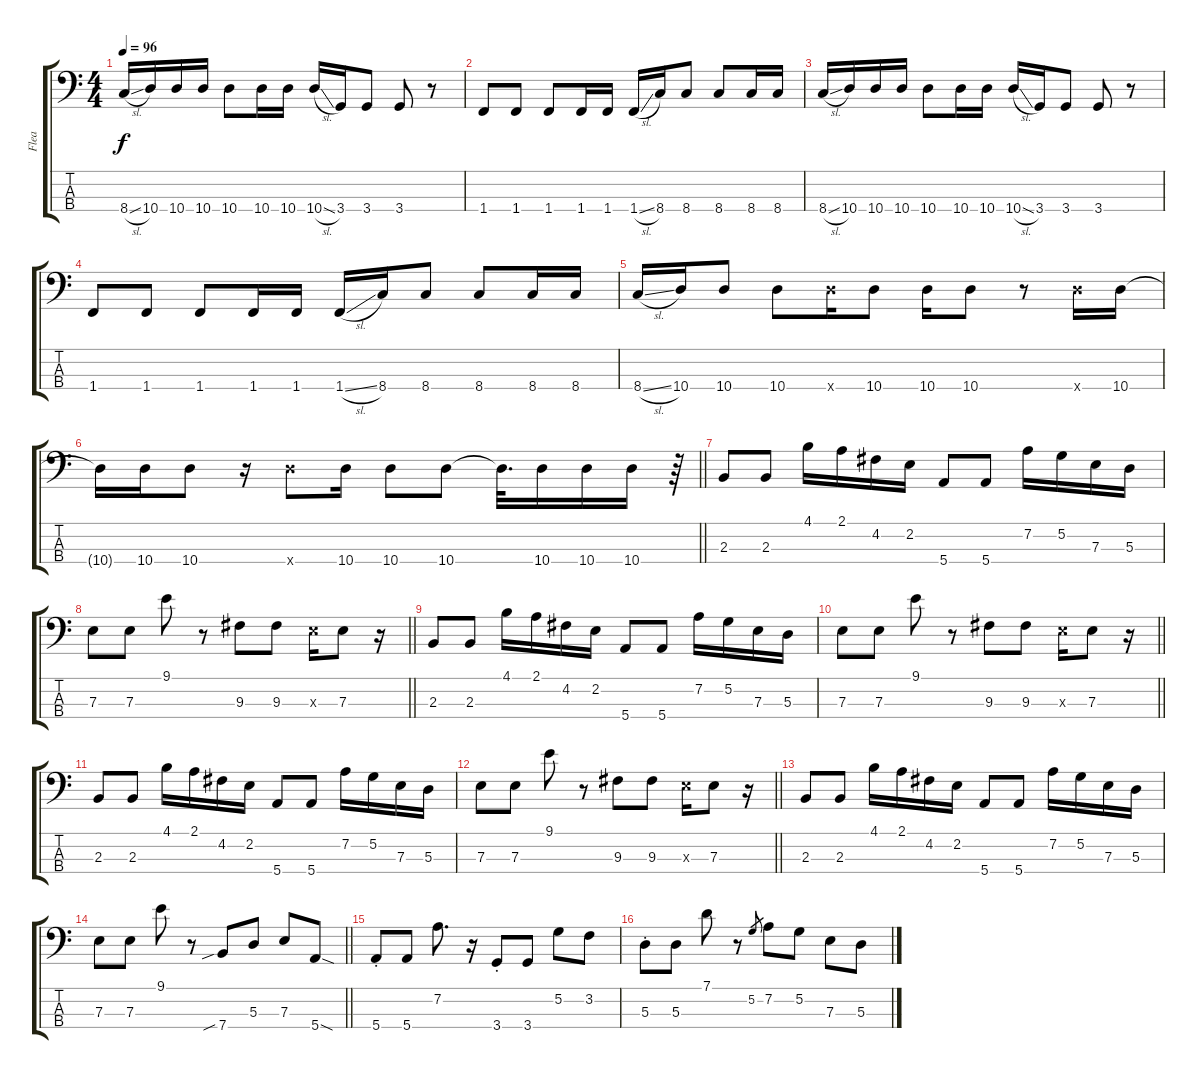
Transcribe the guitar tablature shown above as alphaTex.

\track ("Flea" "Flea") {instrument electricbassfinger}
\staff {score tabs}
\tuning (G2 D2 A1 E1) {hide}
\ts (4 4)
\tempo 96
\clef f4
\ks c
8.4{sl}.16{dy f} 10.4.16 10.4.16 10.4.16 10.4.8 10.4.16 10.4.16 10.4{sl}.16 3.4.16 3.4.8 3.4.8 r.8 |
1.4.8 1.4.8 1.4.8 1.4.16 1.4.16 1.4{sl}.16 8.4.16 8.4.8 8.4.8 8.4.16 8.4.16 |
8.4{sl}.16 10.4.16 10.4.16 10.4.16 10.4.8 10.4.16 10.4.16 10.4{sl}.16 3.4.16 3.4.8 3.4.8 r.8 |
1.4.8 1.4.8 1.4.8 1.4.16 1.4.16 1.4{sl}.16 8.4.16 8.4.8 8.4.8 8.4.16 8.4.16 |
8.4{sl}.16 10.4.16 10.4.8 10.4.8 10.4{x}.16 10.4.8 10.4.16 10.4.8 r.8 10.4{x}.16 10.4.16 |
\barLineRight lightlight
10.4{t}.16 10.4.16 10.4.8 r.16 10.4{x}.8 10.4.16 10.4.8 10.4.8 10.4{t}.32{d} 10.4.16 10.4.16 10.4.16 r.64 |
2.3.8 2.3.8 4.1.16 2.1.16 4.2.16 2.2.16 5.4.8 5.4.8 7.2.16 5.2.16 7.3.16 5.3.16 |
\barLineRight lightlight
7.3.8 7.3.8 9.1.8 r.8 9.3.8 9.3.8 7.3{x}.16 7.3.8 r.16 |
2.3.8 2.3.8 4.1.16 2.1.16 4.2.16 2.2.16 5.4.8 5.4.8 7.2.16 5.2.16 7.3.16 5.3.16 |
\barLineRight lightlight
7.3.8 7.3.8 9.1.8 r.8 9.3.8 9.3.8 7.3{x}.16 7.3.8 r.16 |
2.3.8 2.3.8 4.1.16 2.1.16 4.2.16 2.2.16 5.4.8 5.4.8 7.2.16 5.2.16 7.3.16 5.3.16 |
\barLineRight lightlight
7.3.8 7.3.8 9.1.8 r.8 9.3.8 9.3.8 7.3{x}.16 7.3.8 r.16 |
2.3.8 2.3.8 4.1.16 2.1.16 4.2.16 2.2.16 5.4.8 5.4.8 7.2.16 5.2.16 7.3.16 5.3.16 |
\barLineRight lightlight
7.3.8 7.3.8 9.1.8 r.8 7.4{sib}.8 5.3.8 7.3.8 5.4{sod}.8 |
5.4{st}.8 5.4.8 7.2.8{d} r.16 3.4{st}.8 3.4.8 5.2.8 3.2.8 |
5.3{st}.8 5.3.8 7.1.8 r.8 5.2.8{gr} 7.2.8 5.2.8 7.3.8 5.3.8
